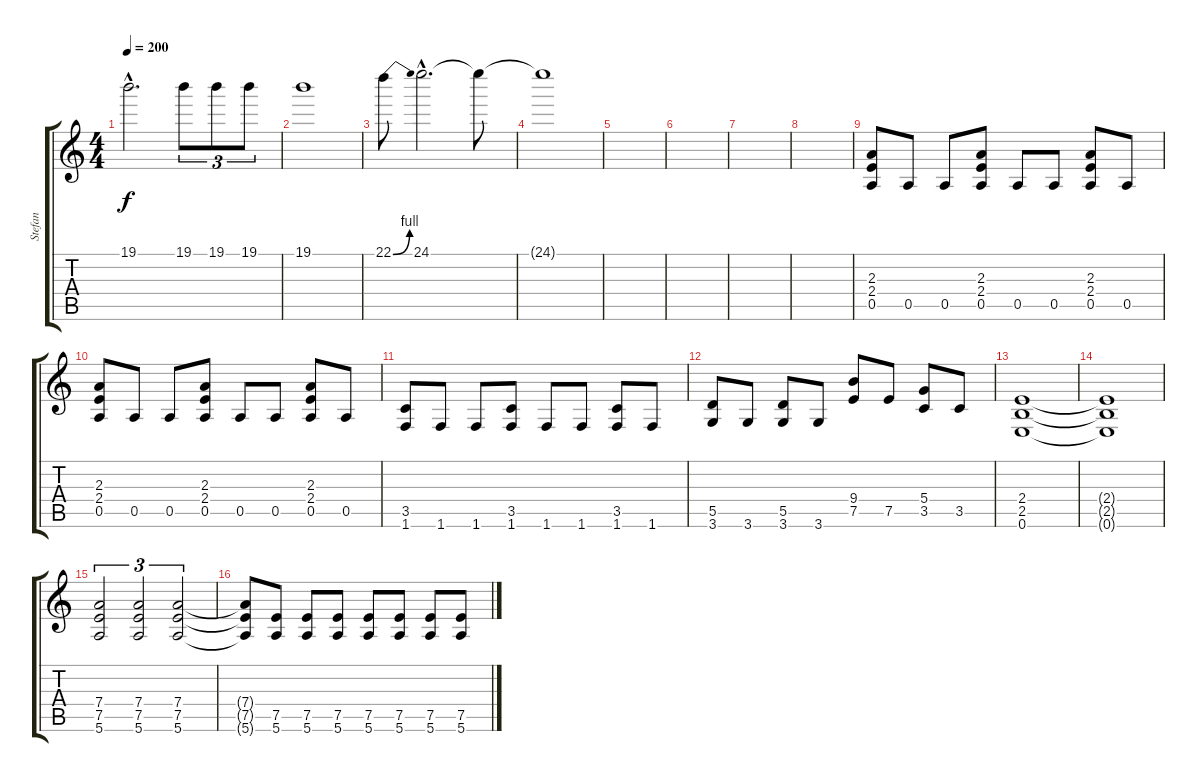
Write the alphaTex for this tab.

\track ("Stefan" "Stefan") {instrument distortionguitar}
\staff {score tabs}
\tuning (E4 B3 G3 D3 A2 E2) {hide}
\ts (4 4)
\tempo 200
\clef g2
\ks c
19.1{hac}.2{d dy f} 19.1.8{tu (3 2)} 19.1.8{tu (3 2)} 19.1.8{tu (3 2)} |
19.1.1 |
22.1{be (bend 0 0 60 4)}.8 24.1{hac}.2{d} 24.1{t}.8 |
24.1{t}.1{volume 13} |
|
|
|
|
(2.3 2.4 0.5).8 0.5.8 0.5.8 (2.3 2.4 0.5).8 0.5.8 0.5.8 (2.3 2.4 0.5).8 0.5.8 |
(2.3 2.4 0.5).8 0.5.8 0.5.8 (2.3 2.4 0.5).8 0.5.8 0.5.8 (2.3 2.4 0.5).8 0.5.8 |
(3.5 1.6).8 1.6.8 1.6.8 (3.5 1.6).8 1.6.8 1.6.8 (3.5 1.6).8 1.6.8 |
(5.5 3.6).8 3.6.8 (5.5 3.6).8 3.6.8 (9.4 7.5).8 7.5.8 (5.4 3.5).8 3.5.8 |
(2.4 2.5 0.6).1 |
(2.4{t} 2.5{t} 0.6{t}).1 |
(7.4 7.5 5.6).2{tu (3 2)} (7.4 7.5 5.6).2{tu (3 2)} (7.4 7.5 5.6).2{tu (3 2)} |
(7.4{t} 7.5{t} 5.6{t}).8 (7.5 5.6).8 (7.5 5.6).8 (7.5 5.6).8 (7.5 5.6).8 (7.5 5.6).8 (7.5 5.6).8 (7.5 5.6).8
